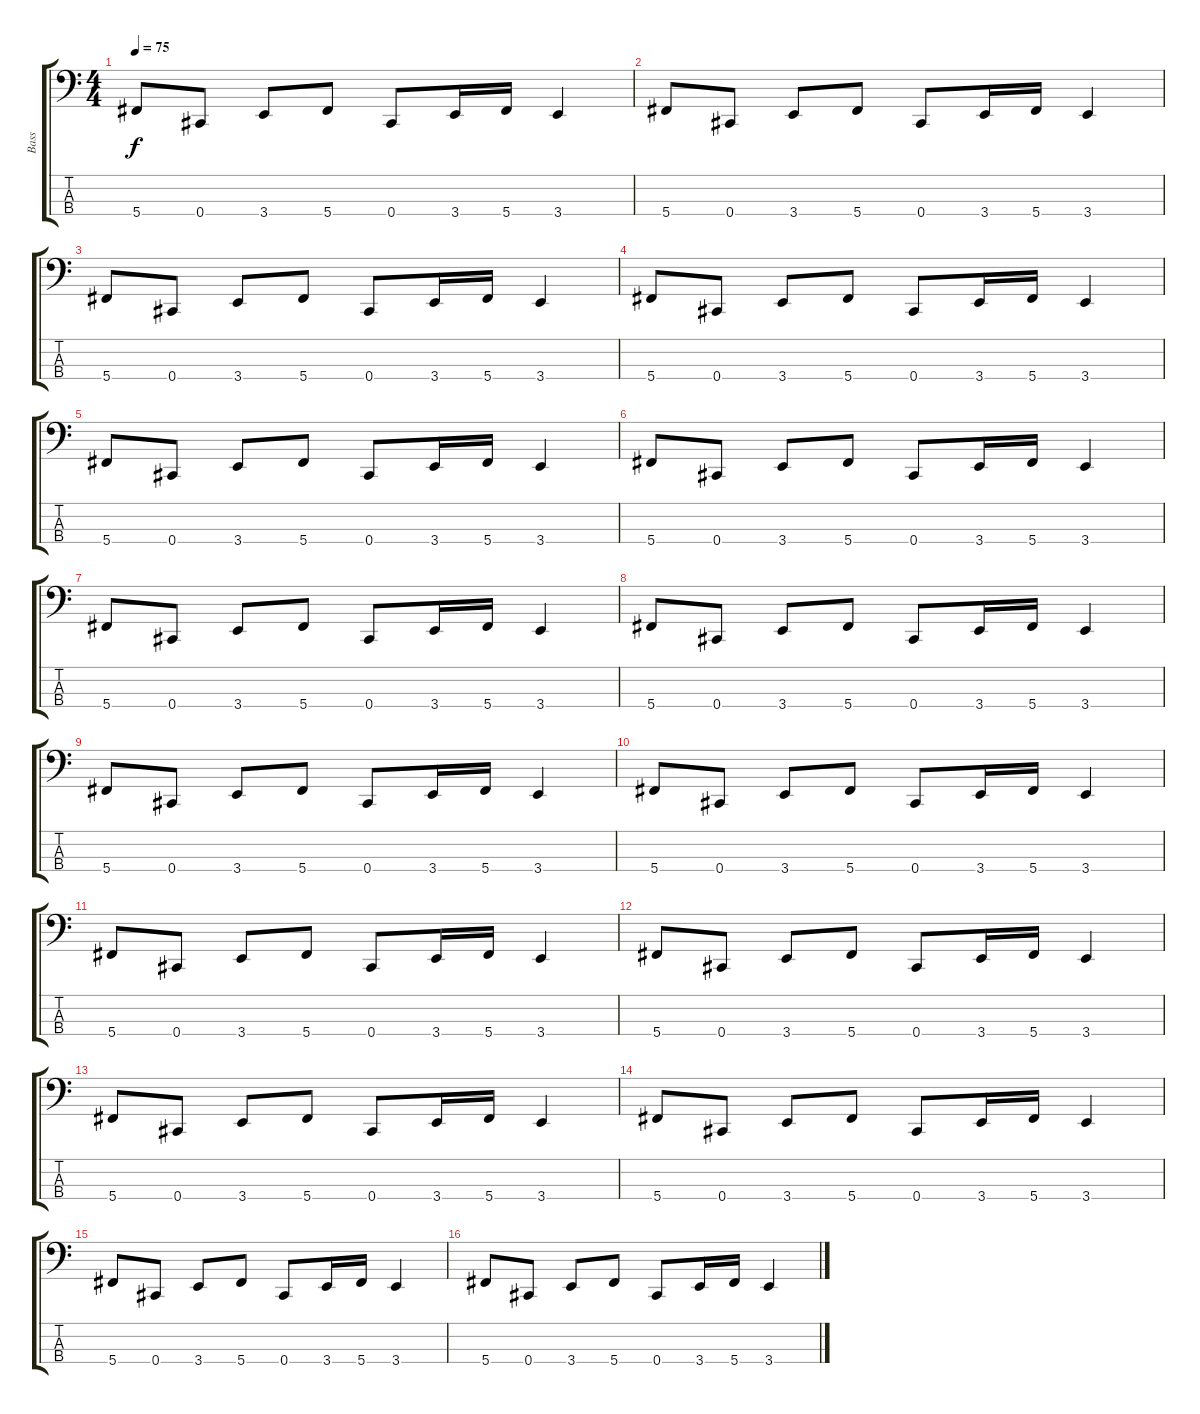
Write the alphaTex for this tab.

\track ("Bass" "Bass") {instrument electricbasspick}
\staff {score tabs}
\tuning (Gb2 Db2 Ab1 Db1) {hide}
\ts (4 4)
\tempo 75
\clef f4
\ks c
5.4.8{dy f} 0.4.8 3.4.8 5.4.8 0.4.8 3.4.16 5.4.16 3.4.4 |
5.4.8 0.4.8 3.4.8 5.4.8 0.4.8 3.4.16 5.4.16 3.4.4 |
5.4.8 0.4.8 3.4.8 5.4.8 0.4.8 3.4.16 5.4.16 3.4.4 |
5.4.8 0.4.8 3.4.8 5.4.8 0.4.8 3.4.16 5.4.16 3.4.4 |
5.4.8 0.4.8 3.4.8 5.4.8 0.4.8 3.4.16 5.4.16 3.4.4 |
5.4.8 0.4.8 3.4.8 5.4.8 0.4.8 3.4.16 5.4.16 3.4.4 |
5.4.8 0.4.8 3.4.8 5.4.8 0.4.8 3.4.16 5.4.16 3.4.4 |
5.4.8 0.4.8 3.4.8 5.4.8 0.4.8 3.4.16 5.4.16 3.4.4 |
5.4.8 0.4.8 3.4.8 5.4.8 0.4.8 3.4.16 5.4.16 3.4.4 |
5.4.8 0.4.8 3.4.8 5.4.8 0.4.8 3.4.16 5.4.16 3.4.4 |
5.4.8 0.4.8 3.4.8 5.4.8 0.4.8 3.4.16 5.4.16 3.4.4 |
5.4.8 0.4.8 3.4.8 5.4.8 0.4.8 3.4.16 5.4.16 3.4.4 |
5.4.8 0.4.8 3.4.8 5.4.8 0.4.8 3.4.16 5.4.16 3.4.4 |
5.4.8 0.4.8 3.4.8 5.4.8 0.4.8 3.4.16 5.4.16 3.4.4 |
5.4.8 0.4.8 3.4.8 5.4.8 0.4.8 3.4.16 5.4.16 3.4.4 |
5.4.8 0.4.8 3.4.8 5.4.8 0.4.8 3.4.16 5.4.16 3.4.4
